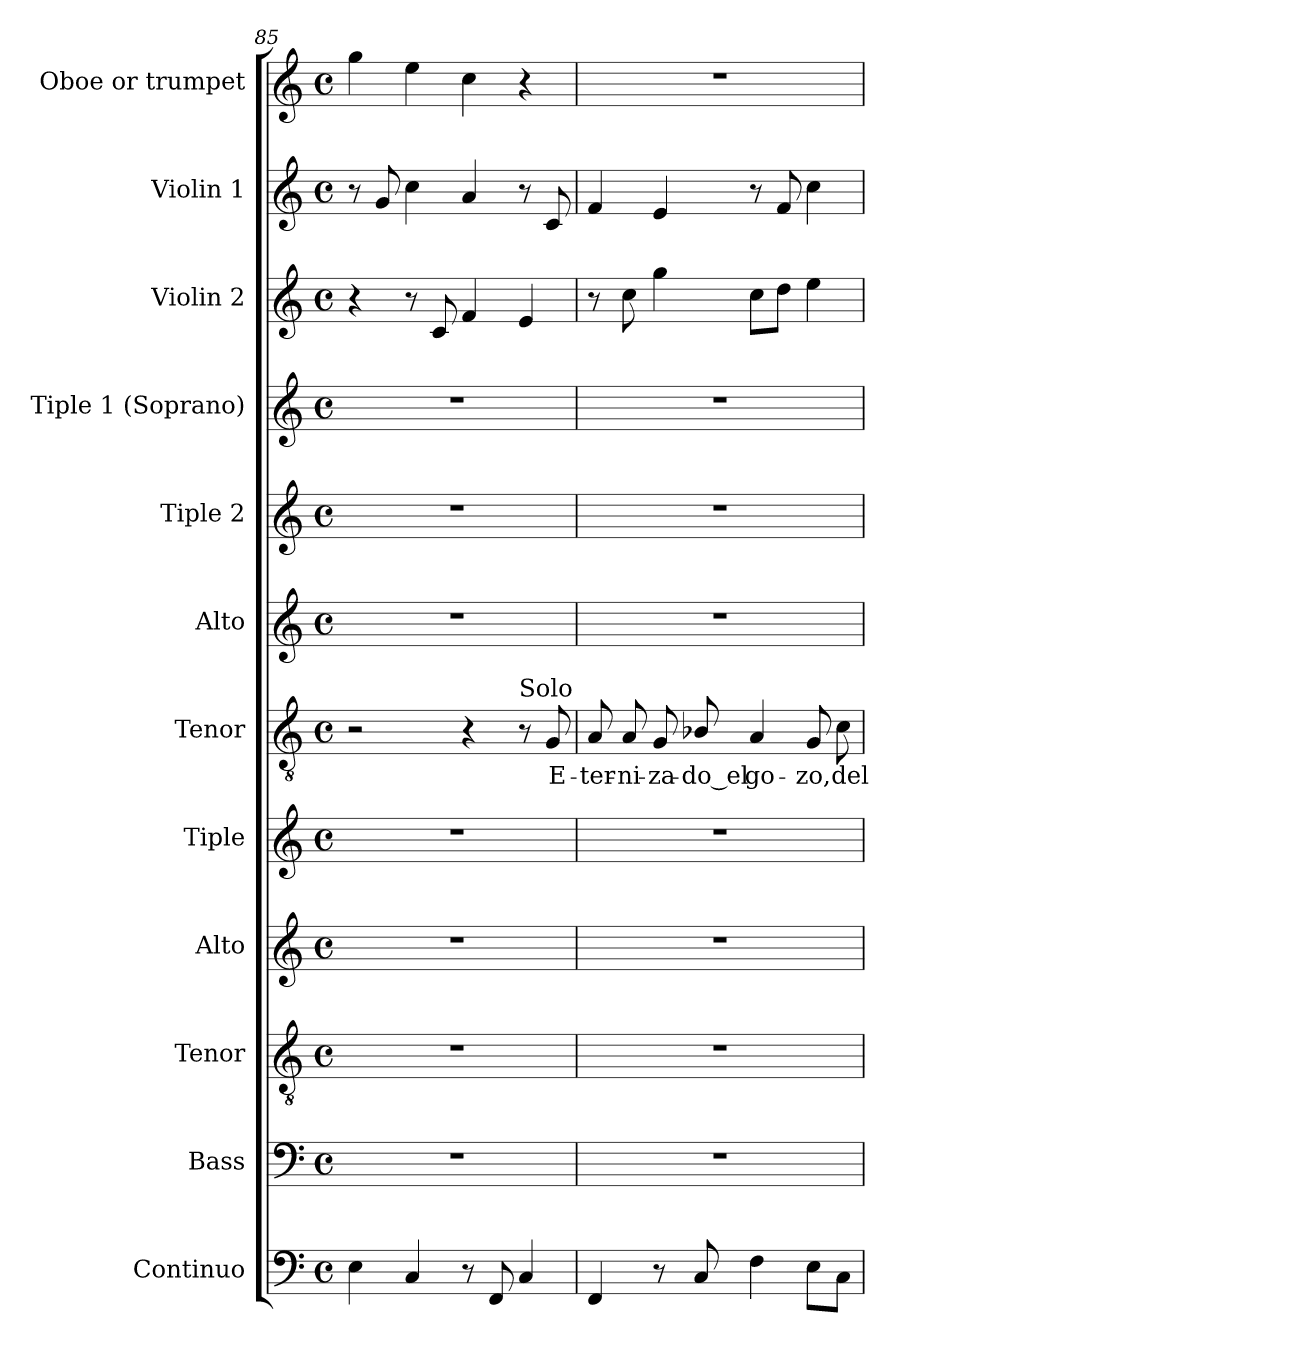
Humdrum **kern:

**kern	**kern	**kern	**kern	**kern	**kern	**text	**kern	**kern	**kern	**kern	**kern	**kern
*part12	*part11	*part10	*part9	*part8	*part7	*part7	*part6	*part5	*part4	*part3	*part2	*part1
*staff12	*staff11	*staff10	*staff9	*staff8	*staff7	*staff7	*staff6	*staff5	*staff4	*staff3	*staff2	*staff1
*I"Continuo	*I"Bass	*I"Tenor	*I"Alto	*I"Tiple	*I"Tenor	*	*I"Alto	*I"Tiple 2	*I"Tiple 1 (Soprano)	*I"Violin 2	*I"Violin 1	*I"Oboe or trumpet
*	*I'B.	*I'T.	*I'A.	*	*I'T.	*	*I'A.	*	*I'S1.	*I'Vln. 2	*I'Vln. 1	*I'Ob.
*clefF4	*clefF4	*clefGv2	*clefG2	*clefG2	*clefGv2	*	*clefG2	*clefG2	*clefG2	*clefG2	*clefG2	*clefG2
*	*	*ITrd7c12	*	*	*ITrd7c12	*	*	*	*	*	*	*
*k[]	*k[]	*k[]	*k[]	*k[]	*k[]	*	*k[]	*k[]	*k[]	*k[]	*k[]	*k[]
*C:	*C:	*C:	*C:	*C:	*C:	*	*C:	*C:	*C:	*C:	*C:	*C:
*M4/4	*M4/4	*M4/4	*M4/4	*M4/4	*M4/4	*	*M4/4	*M4/4	*M4/4	*M4/4	*M4/4	*M4/4
*met(c)	*met(c)	*met(c)	*met(c)	*met(c)	*met(c)	*	*met(c)	*met(c)	*met(c)	*met(c)	*met(c)	*met(c)
=85	=85	=85	=85	=85	=85	=85	=85	=85	=85	=85	=85	=85
4Ei\	1r	1r	1r	1r	2r	.	1r	1r	1r	4r	8r	4ggi\
.	.	.	.	.	.	.	.	.	.	.	8gi/	.
4Ci/	.	.	.	.	.	.	.	.	.	8r	4cci\	4eei\
.	.	.	.	.	.	.	.	.	.	8ci/	.	.
8r	.	.	.	.	4r	.	.	.	.	4fi/	4ai/	4cci\
8FFi/	.	.	.	.	.	.	.	.	.	.	.	.
!	!	!	!	!	!LO:TX:a:t=Solo	!	!	!	!	!	!	!
4Ci/	.	.	.	.	8r	.	.	.	.	4ei/	8r	4r
!	!	!	!	!	!	!LO:LY:b:color=#000000	!	!	!	!	!	!
.	.	.	.	.	8GGi/	E-	.	.	.	.	8ci/	.
!!LO:PB:g=z
=86	=86	=86	=86	=86	=86	=86	=86	=86	=86	=86	=86	=86
!	!	!	!	!	!	!LO:LY:b:color=#000000	!	!	!	!	!	!
4FFi/	1r	1r	1r	1r	8AAi/	-ter-	1r	1r	1r	8r	4fi/	1r
!	!	!	!	!	!	!LO:LY:b:color=#000000	!	!	!	!	!	!
.	.	.	.	.	8AAi/	-ni-	.	.	.	8cci\	.	.
!	!	!	!	!	!	!LO:LY:b:color=#000000	!	!	!	!	!	!
8r	.	.	.	.	8GGi/	-za-	.	.	.	4ggi\	4ei/	.
!	!	!	!	!	!	!LO:LY:b:color=#000000	!	!	!	!	!	!
8Ci/	.	.	.	.	8BB-Xi/	-do_el	.	.	.	.	.	.
!	!	!	!	!	!	!LO:LY:b:color=#000000	!	!	!	!	!	!
4Fi\	.	.	.	.	4AAi/	go-	.	.	.	8cci\L	8r	.
.	.	.	.	.	.	.	.	.	.	8ddi\J	8fi/	.
!	!	!	!	!	!	!LO:LY:b:color=#000000	!	!	!	!	!	!
8Ei\L	.	.	.	.	8GGi/	-zo,	.	.	.	4eei\	4cci\	.
!	!	!	!	!	!	!LO:LY:b:color=#000000	!	!	!	!	!	!
8Ci\J	.	.	.	.	8Ci\	del	.	.	.	.	.	.
=	=	=	=	=	=	=	=	=	=	=	=	=
*-	*-	*-	*-	*-	*-	*-	*-	*-	*-	*-	*-	*-
